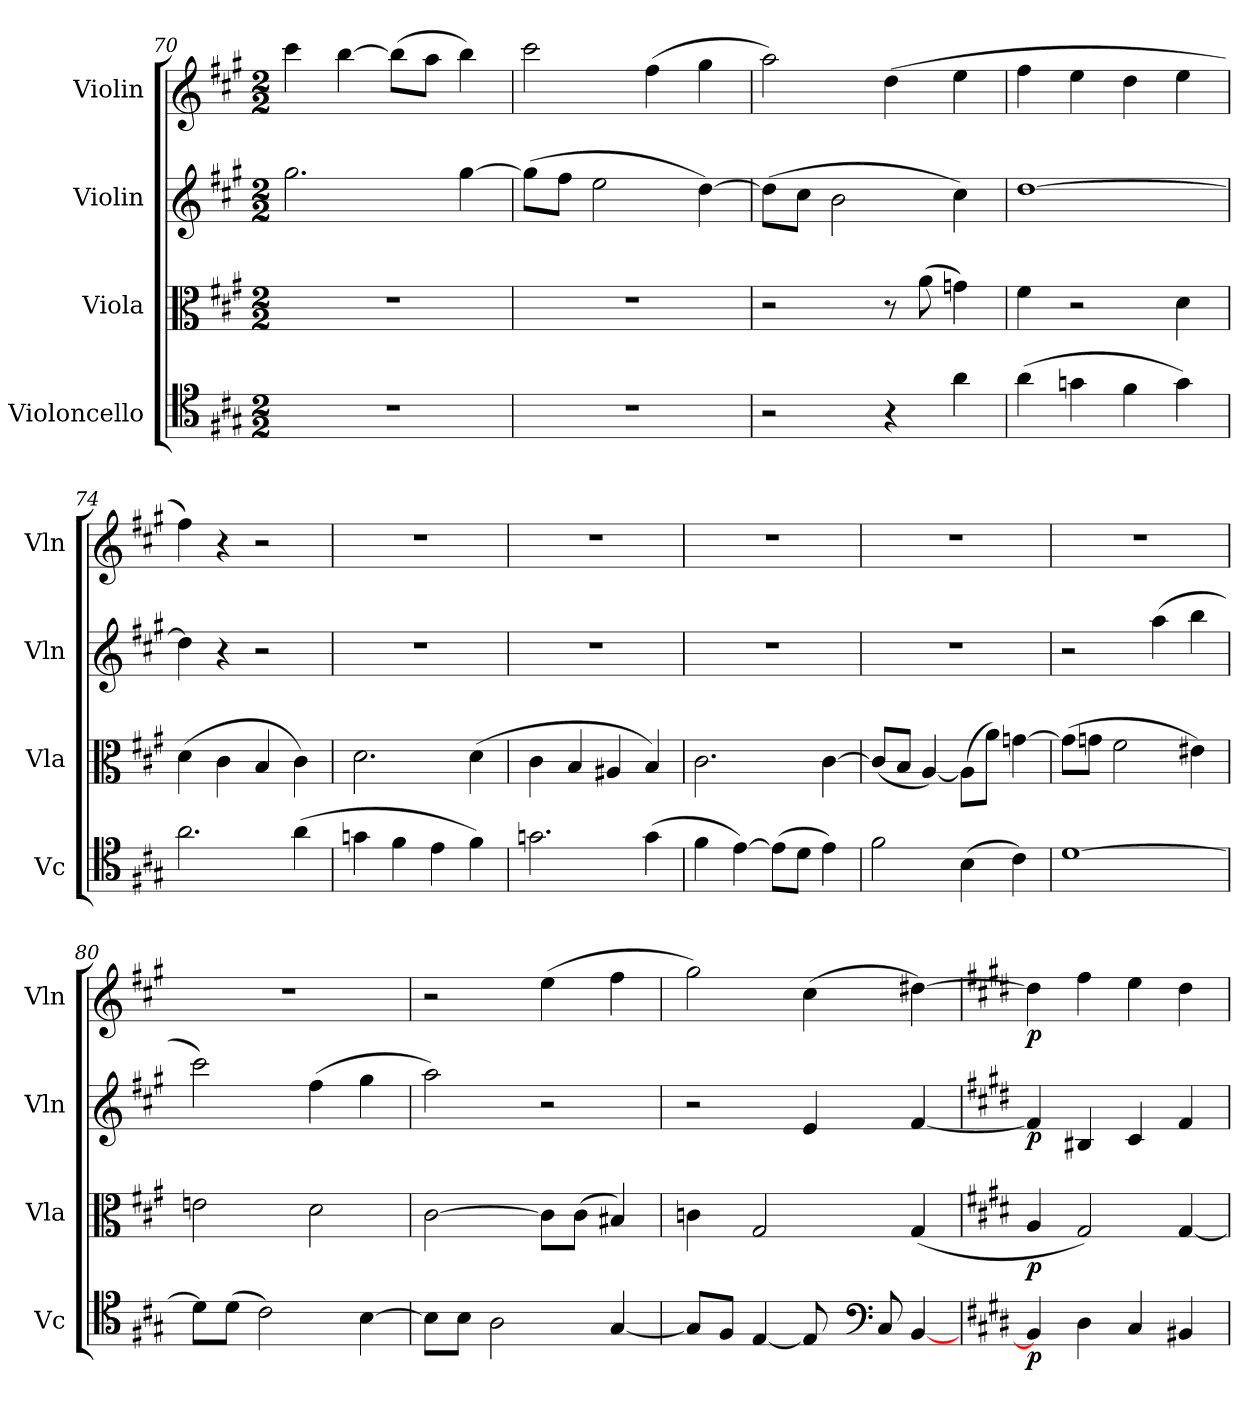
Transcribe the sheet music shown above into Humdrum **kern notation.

**kern	**dynam	**kern	**dynam	**kern	**dynam	**kern	**dynam
*part4	*part4	*part3	*part3	*part2	*part2	*part1	*part1
*staff4	*staff4	*staff3	*staff3	*staff2	*staff2	*staff1	*staff1
*I"Violoncello	*	*I"Viola	*	*I"Violin	*	*I"Violin	*
*I'Vc	*	*I'Vla	*	*I'Vln	*	*I'Vln	*
*clefC4	*	*clefC3	*	*clefG2	*	*clefG2	*
*k[f#c#g#]	*	*k[f#c#g#]	*	*k[f#c#g#]	*	*k[f#c#g#]	*
*M2/2	*	*M2/2	*	*M2/2	*	*M2/2	*
=70	=70	=70	=70	=70	=70	=70	=70
1r	.	1r	.	2.gg#\	.	4ccc#\	.
.	.	.	.	.	.	[4bb\	.
.	.	.	.	.	.	(8bb\L]	.
.	.	.	.	.	.	8aa\J	.
.	.	.	.	[4gg#\	.	4bb\)	.
=71	=71	=71	=71	=71	=71	=71	=71
1r	.	1r	.	(8gg#\L]	.	2ccc#\	.
.	.	.	.	8ff#\J	.	.	.
.	.	.	.	2ee\	.	.	.
.	.	.	.	.	.	(4ff#\	.
.	.	.	.	[4dd\)	.	4gg#\	.
=72	=72	=72	=72	=72	=72	=72	=72
2r	.	2r	.	(8dd\L]	.	2aa\)	.
.	.	.	.	8cc#\J	.	.	.
.	.	.	.	2b\	.	.	.
4r	.	8r	.	.	.	(4dd\	.
.	.	(8a\	.	.	.	.	.
4a\	.	4gn\)	.	4cc#\)	.	4ee\	.
=73	=73	=73	=73	=73	=73	=73	=73
(4a\	.	4f#\	.	[1dd	.	4ff#\	.
4gn\	.	2r	.	.	.	4ee\	.
4f#\	.	.	.	.	.	4dd\	.
4g\)	.	4d\	.	.	.	4ee\	.
=74	=74	=74	=74	=74	=74	=74	=74
2.a\	.	(4d\	.	4dd\]	.	4ff#\)	.
.	.	4c#\	.	4r	.	4r	.
.	.	4B/	.	2r	.	2r	.
(4a\	.	4c#\)	.	.	.	.	.
=75	=75	=75	=75	=75	=75	=75	=75
4gn\	.	2.d\	.	1r	.	1r	.
4f#\	.	.	.	.	.	.	.
4e\	.	.	.	.	.	.	.
4f#\)	.	(4d\	.	.	.	.	.
=76	=76	=76	=76	=76	=76	=76	=76
2.gn\	.	4c#\	.	1r	.	1r	.
.	.	4B/	.	.	.	.	.
.	.	4A#X/	.	.	.	.	.
(4g\	.	4B/)	.	.	.	.	.
=77	=77	=77	=77	=77	=77	=77	=77
4f#\	.	2.c#\	.	1r	.	1r	.
[4e\)	.	.	.	.	.	.	.
(8e\L]	.	.	.	.	.	.	.
8d\J	.	.	.	.	.	.	.
4e\)	.	[4c#\	.	.	.	.	.
=78	=78	=78	=78	=78	=78	=78	=78
2f#\	.	(8c#/L]	.	1r	.	1r	.
.	.	8B/J	.	.	.	.	.
.	.	[4A/)	.	.	.	.	.
(4B\	.	(8A\L]	.	.	.	.	.
.	.	8a\J)	.	.	.	.	.
4c#\)	.	[4gn\	.	.	.	.	.
=79	=79	=79	=79	=79	=79	=79	=79
[1d	.	(8g\L]	.	2r	.	1r	.
.	.	8gn\J	.	.	.	.	.
.	.	2f#\	.	.	.	.	.
.	.	.	.	(4aa\	.	.	.
.	.	4e#X\)	.	4bb\	.	.	.
=80	=80	=80	=80	=80	=80	=80	=80
8d\L]	.	2en\	.	2ccc#\)	.	1r	.
(8d\J	.	.	.	.	.	.	.
2c#\)	.	.	.	.	.	.	.
.	.	2d\	.	(4ff#\	.	.	.
[4B\	.	.	.	4gg#\	.	.	.
=81	=81	=81	=81	=81	=81	=81	=81
8B\L]	.	[2c#\	.	2aa\)	.	2r	.
8B\J	.	.	.	.	.	.	.
2A\	.	.	.	.	.	.	.
.	.	8c#\L]	.	2r	.	(4ee\	.
.	.	(8c#\J	.	.	.	.	.
[4G#/	.	4B#X/)	.	.	.	4ff#\	.
=82	=82	=82	=82	=82	=82	=82	=82
8G#/L]	.	4cn\	.	2r	.	2gg#\)	.
8F#/J	.	.	.	.	.	.	.
[4E/	.	2G#/	.	.	.	.	.
8E/]	.	.	.	4e/	.	(4cc#\	.
*clefF4	*	*	*	*	*	*	*
8C#/	.	.	.	.	.	.	.
[4BB/	.	(4G#/	.	[4f#/	.	[4dd#X\)	.
=83	=83	=83	=83	=83	=83	=83	=83
*k[f#c#g#d#]	*	*k[f#c#g#d#]	*	*k[f#c#g#d#]	*	*k[f#c#g#d#]	*
4BB#/]	p	4A/	p	4f#/]	p	4dd#\]	p
4D#\	.	2G#/)	.	4B#X/	.	4ff#\	.
4C#/	.	.	.	4c#/	.	4ee\	.
4BB#X/	.	[4G#/	.	4f#/	.	4dd#\	.
=	=	=	=	=	=	=	=
*-	*-	*-	*-	*-	*-	*-	*-
